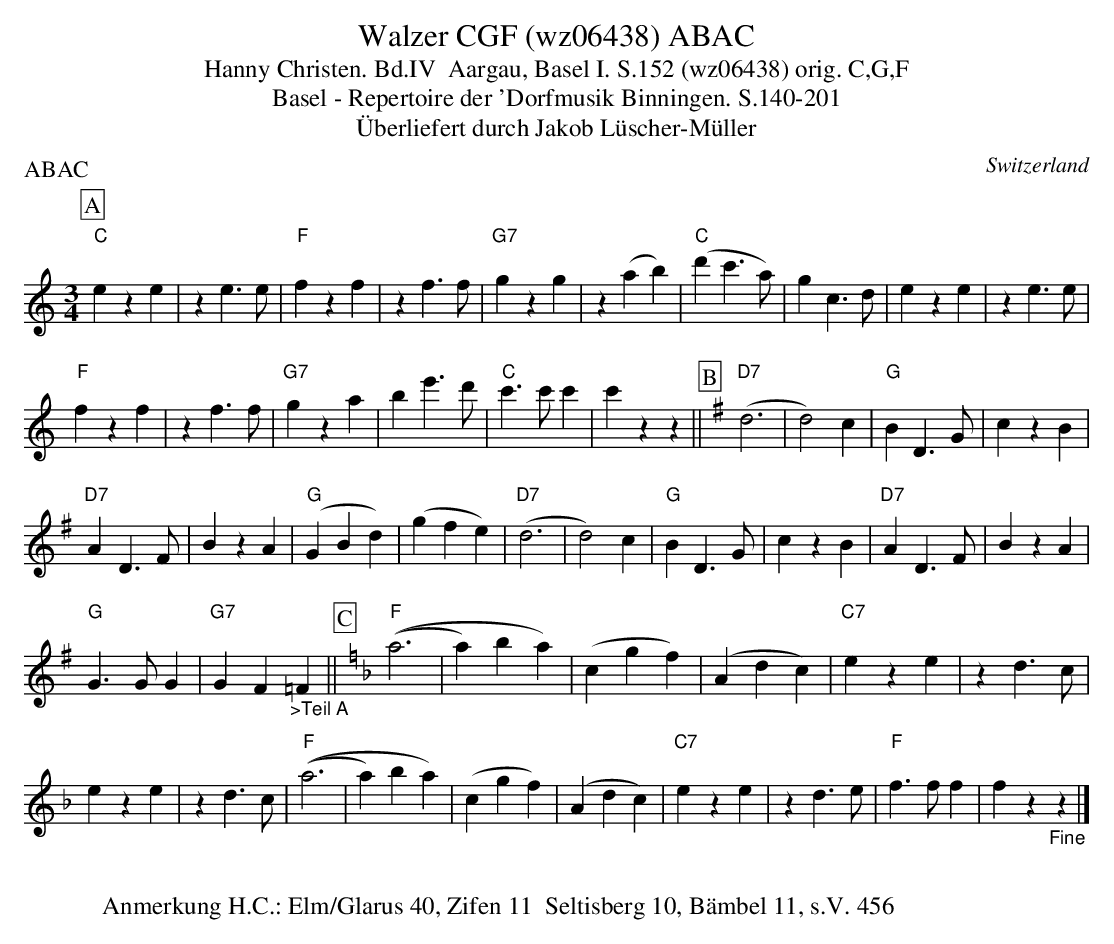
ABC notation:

X:1
T:Walzer CGF (wz06438) ABAC
T:Hanny Christen. Bd.IV  Aargau, Basel I. S.152 (wz06438) orig. C,G,F
T: Basel - Repertoire der 'Dorfmusik Binningen. S.140-201
T:Überliefert durch Jakob Lüscher-Müller
P:ABAC
M:3/4
L:1/4
O:Switzerland
K:C major
[P:A] "C"eze | ze>e | "F"fzf | zf>f | "G7"gzg | z(ab) | ("C"d'c'>a) | gc>d | eze | ze>e |
"F"fzf | zf>f | "G7"gza | be'>d' | "C"c'>c'c' | c'zz || [P:B] [K:G] ("D7"d3 | d2)c | "G"BD>G | czB |
"D7"AD>F | BzA | ("G"GBd) | (gfe) | ("D7"d3 | d2)c | "G"BD>G | czB | "D7"AD>F | BzA |
"G"G>GG | "G7"GF"_>Teil A"=F || [P:C] [K:F] (("F"a3 | a)ba) | (cgf) | (Adc) | "C7"eze | zd>c |
eze | zd>c | (("F"a3 | a)ba) | (cgf) | (Adc) | "C7"eze | zd>e | "F"f>ff | fz"_Fine"z |]
W:
W:Anmerkung H.C.: Elm/Glarus 40, Zifen 11  Seltisberg 10, Bämbel 11, s.V. 456
